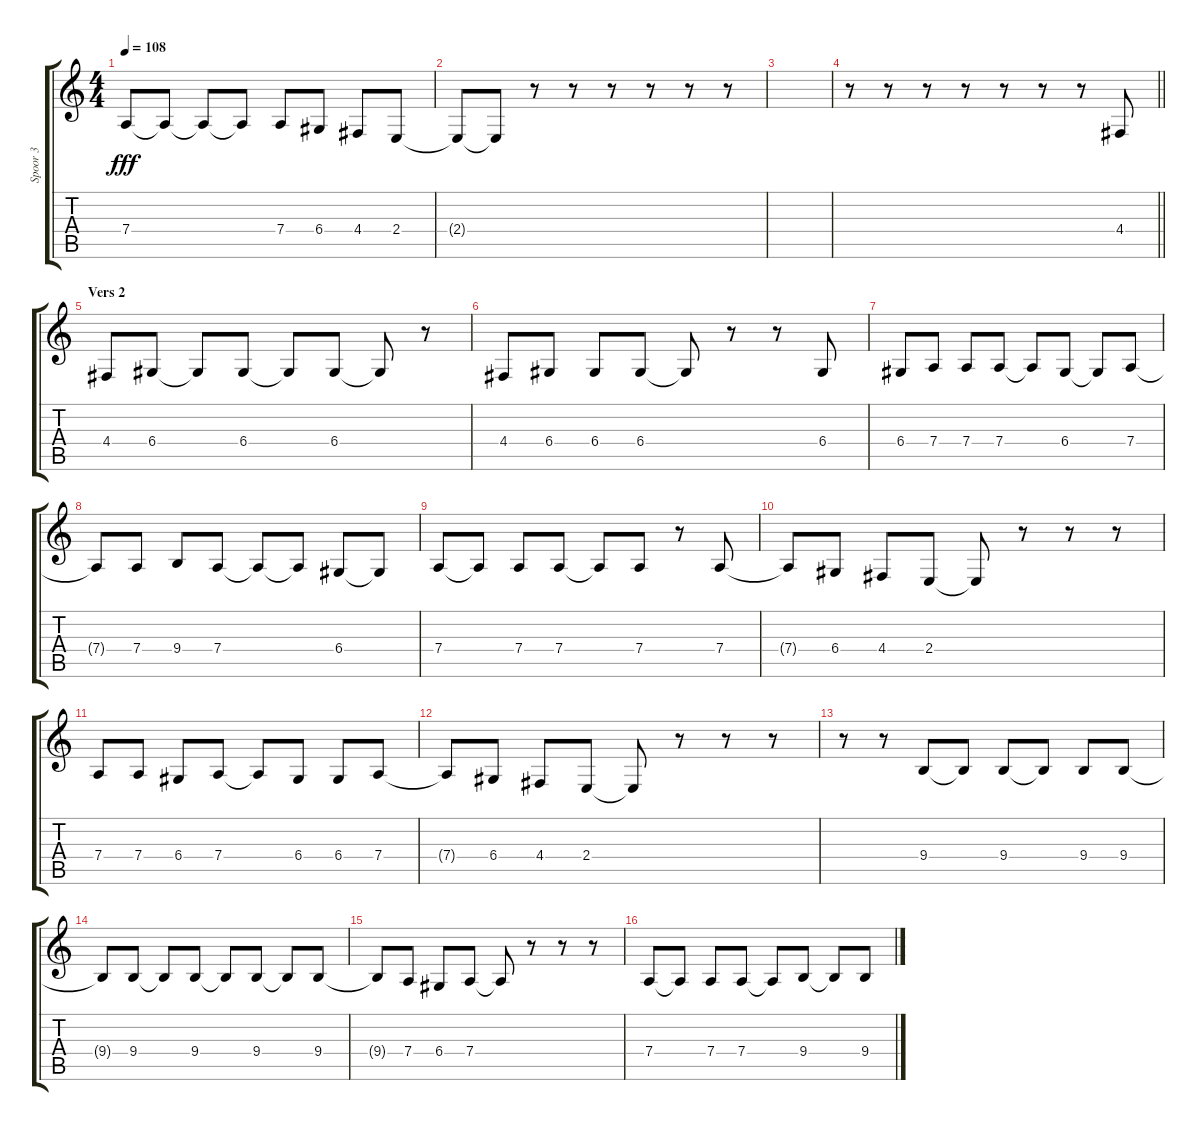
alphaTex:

\track ("Spoor 3" "Spoor 3") {instrument tenorsax}
\staff {score tabs}
\tuning (E4 B3 G3 D3 A2 E2) {hide}
\ts (4 4)
\tempo 108
\clef g2
\ks c
7.4.8{dy fff} 7.4{t}.8 7.4{t}.8 7.4{t}.8 7.4.8 6.4.8 4.4.8 2.4.8 |
2.4{t}.8 2.4{t}.8 r.8 r.8 r.8 r.8 r.8 r.8 |
|
\barLineRight lightlight
r.8 r.8 r.8 r.8 r.8 r.8 r.8 4.4.8 |
\section ("" "Vers 2")
4.4.8 6.4.8 6.4{t}.8 6.4.8 6.4{t}.8 6.4.8 6.4{t}.8 r.8 |
4.4.8 6.4.8 6.4.8 6.4.8 6.4{t}.8 r.8 r.8 6.4.8 |
6.4.8 7.4.8 7.4.8 7.4.8 7.4{t}.8 6.4.8 6.4{t}.8 7.4.8 |
7.4{t}.8 7.4.8 9.4.8 7.4.8 7.4{t}.8 7.4{t}.8 6.4.8 6.4{t}.8 |
7.4.8 7.4{t}.8 7.4.8 7.4.8 7.4{t}.8 7.4.8 r.8 7.4.8 |
7.4{t}.8 6.4.8 4.4.8 2.4.8 2.4{t}.8 r.8 r.8 r.8 |
7.4.8 7.4.8 6.4.8 7.4.8 7.4{t}.8 6.4.8 6.4.8 7.4.8 |
7.4{t}.8 6.4.8 4.4.8 2.4.8 2.4{t}.8 r.8 r.8 r.8 |
r.8 r.8 9.4.8 9.4{t}.8 9.4.8 9.4{t}.8 9.4.8 9.4.8 |
9.4{t}.8 9.4.8 9.4{t}.8 9.4.8 9.4{t}.8 9.4.8 9.4{t}.8 9.4.8 |
9.4{t}.8 7.4.8 6.4.8 7.4.8 7.4{t}.8 r.8 r.8 r.8 |
7.4.8 7.4{t}.8 7.4.8 7.4.8 7.4{t}.8 9.4.8 9.4{t}.8 9.4.8
